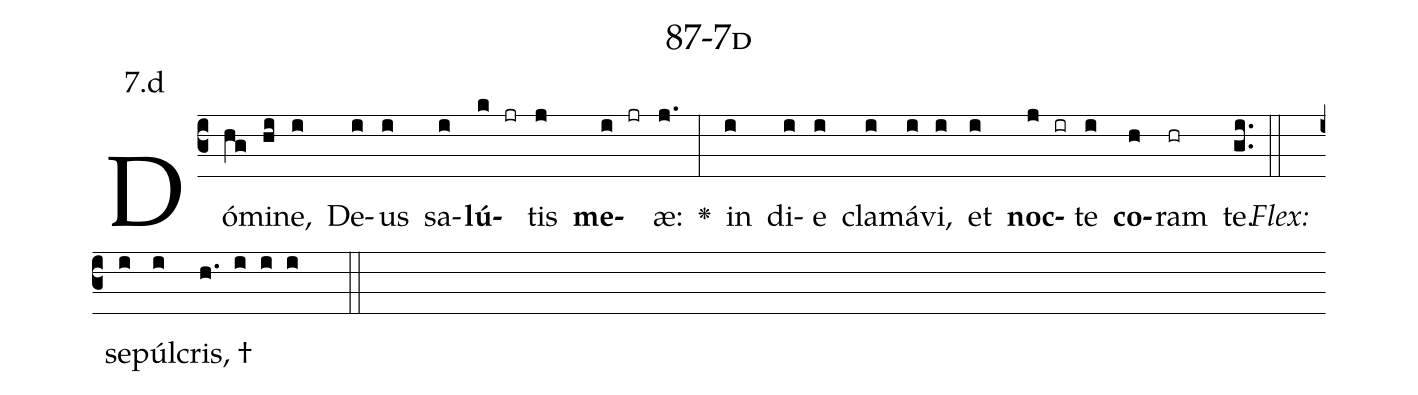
name: 87-7d;
annotation: 7.d;
%%
(c3)Dó(hg)mi(hi)ne,(i) De(i)us(i) sa(i)<b>lú</b>(k jr)tis(j) <b>me</b>(i jr)æ:(j.) <v>\greheightstar</v>(:) in(i) di(i)e(i) cla(i)má(i)vi,(i) et(i) <b>noc</b>(j ir)te(i) <b>co</b>(h)ram(hr) te.(gi..) (::)
<i>Flex:</i>()  se(i)púl(i)cris, †(h. i i i  ::)

%E(i) u(i) o(j) u(i) a(h) e.(gi..) (::)
